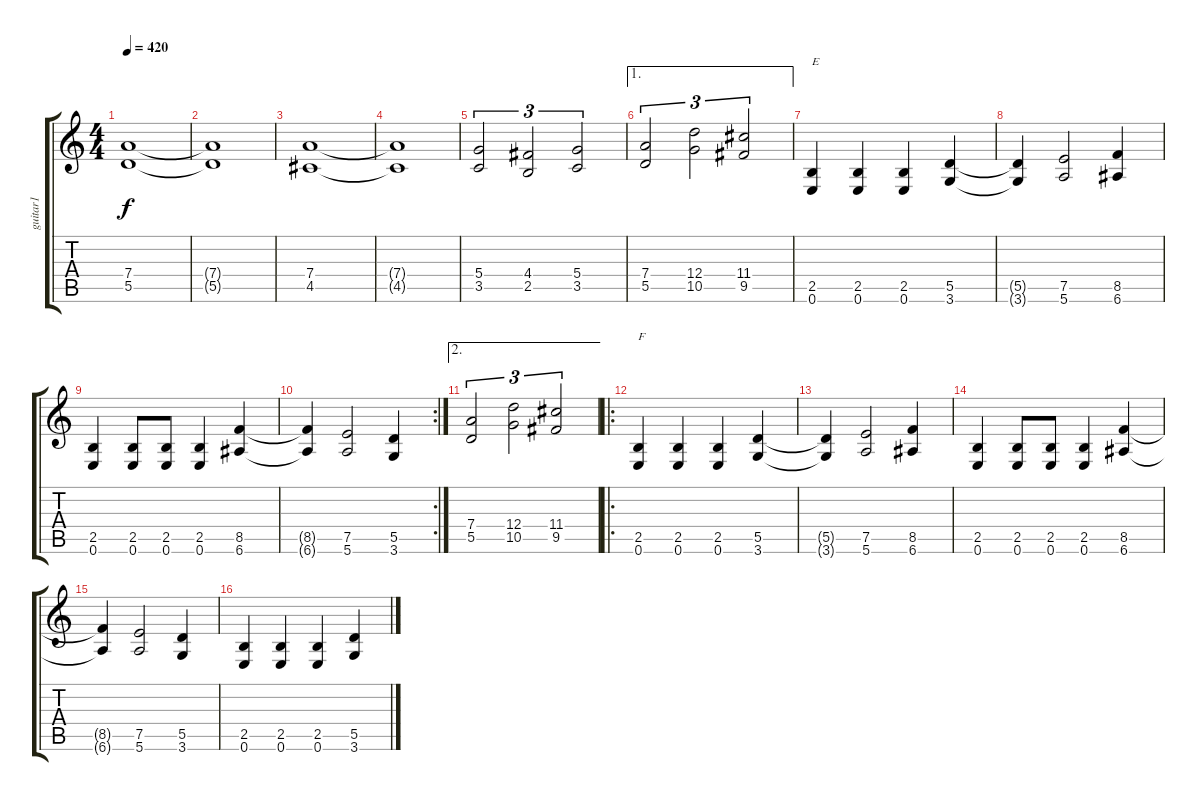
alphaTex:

\track ("guitar1" "guitar1") {instrument distortionguitar}
\staff {score tabs}
\tuning (E4 B3 G3 D3 A2 E2) {hide}
\ts (4 4)
\tempo 420
\clef g2
\ks c
(7.4 5.5).1{dy f} |
(7.4{t} 5.5{t}).1 |
(7.4 4.5).1 |
(7.4{t} 4.5{t}).1 |
(5.4 3.5).2{tu (3 2)} (4.4 2.5).2{tu (3 2)} (5.4 3.5).2{tu (3 2)} |
\ae 1
(7.4 5.5).2{tu (3 2)} (12.4 10.5).2{tu (3 2)} (11.4 9.5).2{tu (3 2)} |
(2.5 0.6).4{txt "E"} (2.5 0.6).4 (2.5 0.6).4 (5.5 3.6).4 |
(5.5{t} 3.6{t}).4 (7.5 5.6).2 (8.5 6.6).4 |
(2.5 0.6).4 (2.5 0.6).8 (2.5 0.6).8 (2.5 0.6).4 (8.5 6.6).4 |
\rc 2
(8.5{t} 6.6{t}).4 (7.5 5.6).2 (5.5 3.6).4 |
\ae 2
(7.4 5.5).2{tu (3 2)} (12.4 10.5).2{tu (3 2)} (11.4 9.5).2{tu (3 2)} |
\ro
(2.5 0.6).4{txt "F"} (2.5 0.6).4 (2.5 0.6).4 (5.5 3.6).4 |
(5.5{t} 3.6{t}).4 (7.5 5.6).2 (8.5 6.6).4 |
(2.5 0.6).4 (2.5 0.6).8 (2.5 0.6).8 (2.5 0.6).4 (8.5 6.6).4 |
(8.5{t} 6.6{t}).4 (7.5 5.6).2 (5.5 3.6).4 |
(2.5 0.6).4 (2.5 0.6).4 (2.5 0.6).4 (5.5 3.6).4
